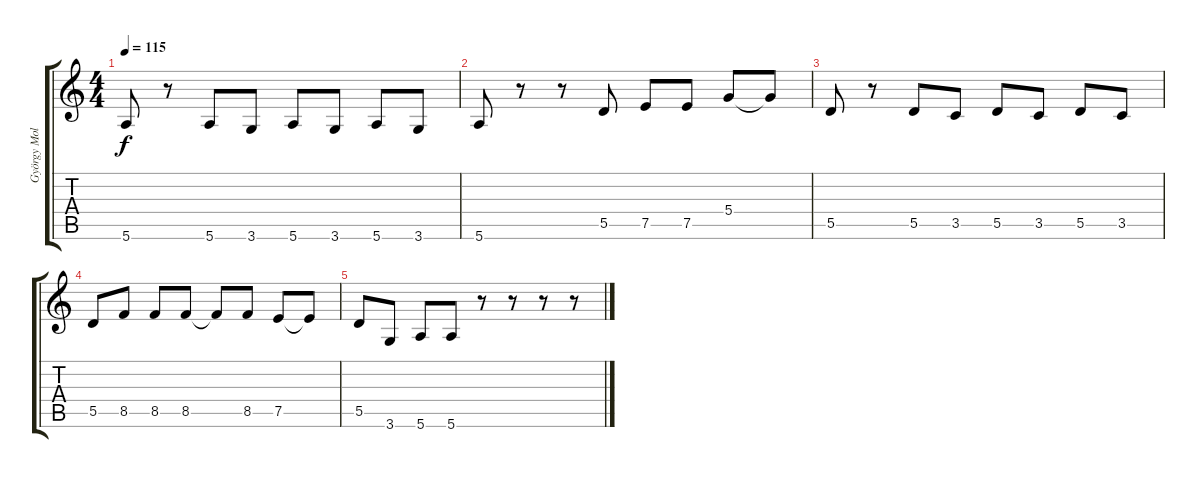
\track ("György Molnár \"Elefant\" (Guitar)" "György Mol") {instrument overdrivenguitar}
\staff {score tabs}
\tuning (E4 B3 G3 D3 A2 E2) {hide}
\ts (4 4)
\tempo 115
\clef g2
\ks c
5.6.8{dy f} r.8 5.6.8 3.6.8 5.6.8 3.6.8 5.6.8 3.6.8 |
5.6.8 r.8 r.8 5.5.8 7.5.8 7.5.8 5.4.8 5.4{t}.8 |
5.5.8 r.8 5.5.8 3.5.8 5.5.8 3.5.8 5.5.8 3.5.8 |
5.5.8 8.5.8 8.5.8 8.5.8 8.5{t}.8 8.5.8 7.5.8 7.5{t}.8 |
5.5.8 3.6.8 5.6.8 5.6.8 r.8 r.8 r.8 r.8
